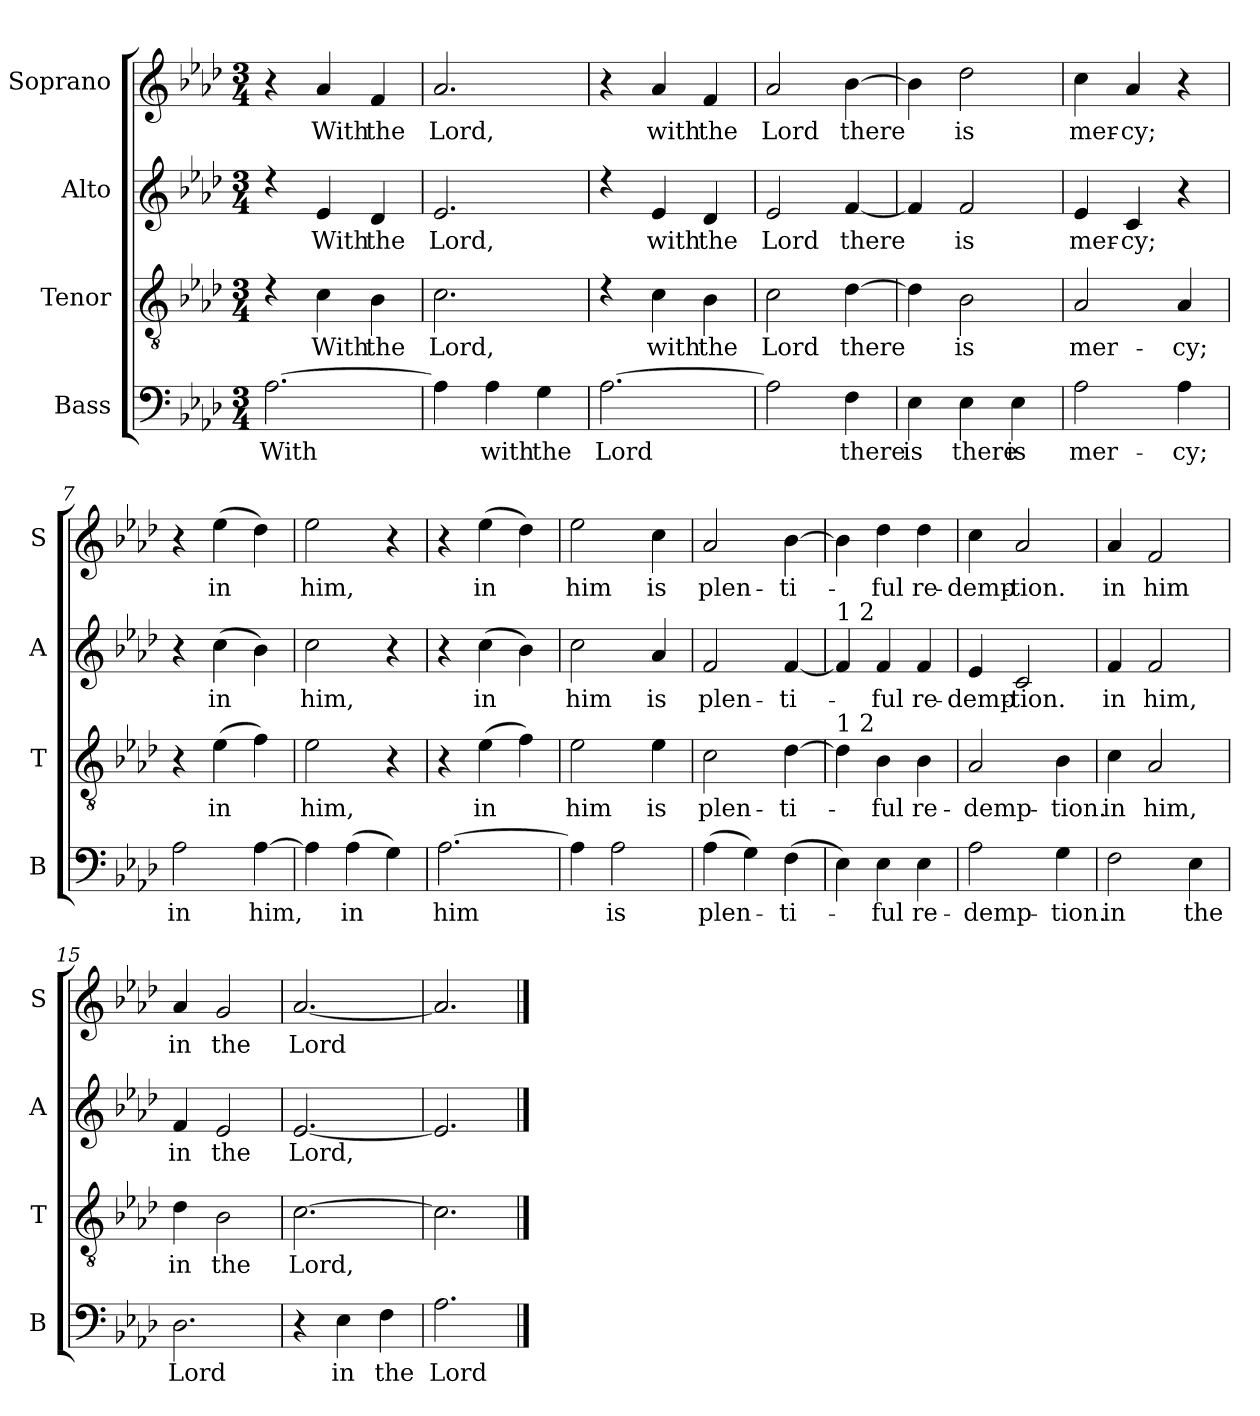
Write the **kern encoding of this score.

**kern	**text	**kern	**text	**kern	**text	**kern	**text
*part4	*part4	*part3	*part3	*part2	*part2	*part1	*part1
*staff4	*staff4	*staff3	*staff3	*staff2	*staff2	*staff1	*staff1
*I"Bass	*	*I"Tenor	*	*I"Alto	*	*I"Soprano	*
*I'B	*	*I'T	*	*I'A	*	*I'S	*
*clefF4	*	*clefGv2	*	*clefG2	*	*clefG2	*
*k[b-e-a-d-]	*	*k[b-e-a-d-]	*	*k[b-e-a-d-]	*	*k[b-e-a-d-]	*
*A-:	*	*A-:	*	*A-:	*	*A-:	*
*M3/4	*	*M3/4	*	*M3/4	*	*M3/4	*
=1	=1	=1	=1	=1	=1	=1	=1
!	!LO:LY:b	!	!	!	!	!	!
[>2.A-\	With	4rc	.	4rcc	.	4r	.
!	!	!	!LO:LY:b	!	!LO:LY:b	!	!LO:LY:b
.	.	4c\	With	4e-/	With	4a-/	With
!	!	!	!LO:LY:b	!	!LO:LY:b	!	!LO:LY:b
.	.	4B-\	the	4d-/	the	4f/	the
=2	=2	=2	=2	=2	=2	=2	=2
!	!	!	!LO:LY:b	!	!LO:LY:b	!	!LO:LY:b
4A-\]	.	2.c\	Lord,	2.e-/	Lord,	2.a-/	Lord,
!	!LO:LY:b	!	!	!	!	!	!
4A-\	with	.	.	.	.	.	.
!	!LO:LY:b	!	!	!	!	!	!
4G\	the	.	.	.	.	.	.
=3	=3	=3	=3	=3	=3	=3	=3
!	!LO:LY:b	!	!	!	!	!	!
[>2.A-\	Lord	4rc	.	4rcc	.	4r	.
!	!	!	!LO:LY:b	!	!LO:LY:b	!	!LO:LY:b
.	.	4c\	with	4e-/	with	4a-/	with
!	!	!	!LO:LY:b	!	!LO:LY:b	!	!LO:LY:b
.	.	4B-\	the	4d-/	the	4f/	the
=4	=4	=4	=4	=4	=4	=4	=4
!	!	!	!LO:LY:b	!	!LO:LY:b	!	!LO:LY:b
2A-\]	.	2c\	Lord	2e-/	Lord	2a-/	Lord
!	!LO:LY:b	!	!LO:LY:b	!	!LO:LY:b	!	!LO:LY:b
4F\	there	[>4d-\	there	[<4f/	there	[>4b-\	there
=5	=5	=5	=5	=5	=5	=5	=5
!	!LO:LY:b	!	!	!	!	!	!
4E-\	is	4d-\]	.	4f/]	.	4b-\]	.
!	!LO:LY:b	!	!LO:LY:b	!	!LO:LY:b	!	!LO:LY:b
4E-\	there	2B-\	is	2f/	is	2dd-\	is
!	!LO:LY:b	!	!	!	!	!	!
4E-\	is	.	.	.	.	.	.
!!LO:LB:g=z
=6	=6	=6	=6	=6	=6	=6	=6
!	!LO:LY:b	!	!LO:LY:b	!	!LO:LY:b	!	!LO:LY:b
2A-\	mer-	2A-/	mer-	4e-/	mer-	4cc\	mer-
!	!	!	!	!	!LO:LY:b	!	!LO:LY:b
.	.	.	.	4c/	-cy;	4a-/	-cy;
!	!LO:LY:b	!	!LO:LY:b	!	!	!	!
4A-\	-cy;	4A-/	-cy;	4r	.	4r	.
=7	=7	=7	=7	=7	=7	=7	=7
!	!LO:LY:b	!	!	!	!	!	!
2A-\	in	4r	.	4r	.	4r	.
!	!	!	!LO:LY:b	!	!LO:LY:b	!	!LO:LY:b
.	.	(>4e-\	in	(>4cc\	in	(>4ee-\	in
!	!LO:LY:b	!	!	!	!	!	!
[>4A-\	him,	4f\)	.	4b-\)	.	4dd-\)	.
=8	=8	=8	=8	=8	=8	=8	=8
!	!	!	!LO:LY:b	!	!LO:LY:b	!	!LO:LY:b
4A-\]	.	2e-\	him,	2cc\	him,	2ee-\	him,
!	!LO:LY:b	!	!	!	!	!	!
(>4A-\	in	.	.	.	.	.	.
4G\)	.	4r	.	4r	.	4r	.
=9	=9	=9	=9	=9	=9	=9	=9
!	!LO:LY:b	!	!	!	!	!	!
[>2.A-\	him	4r	.	4r	.	4r	.
!	!	!	!LO:LY:b	!	!LO:LY:b	!	!LO:LY:b
.	.	(>4e-\	in	(>4cc\	in	(>4ee-\	in
.	.	4f\)	.	4b-\)	.	4dd-\)	.
=10	=10	=10	=10	=10	=10	=10	=10
!	!	!	!LO:LY:b	!	!LO:LY:b	!	!LO:LY:b
4A-\]	.	2e-\	him	2cc\	him	2ee-\	him
!	!LO:LY:b	!	!	!	!	!	!
2A-\	is	.	.	.	.	.	.
!	!	!	!LO:LY:b	!	!LO:LY:b	!	!LO:LY:b
.	.	4e-\	is	4a-/	is	4cc\	is
=11	=11	=11	=11	=11	=11	=11	=11
!	!LO:LY:b	!	!LO:LY:b	!	!LO:LY:b	!	!LO:LY:b
(>4A-\	plen-	2c\	plen-	2f/	plen-	2a-/	plen-
4G\)	.	.	.	.	.	.	.
!	!LO:LY:b	!	!LO:LY:b	!	!LO:LY:b	!	!LO:LY:b
(>4F\	-ti-	[>4d-\	-ti-	[>4f/	-ti-	[>4b-\	-ti-
!!LO:PB:g=z
=12	=12	=12	=12	=12	=12	=12	=12
!	!	!	!	!LO:TX:a:t=1 2	!	!	!
!	!	!LO:TX:a:t=1 2	!	!	!	!	!
4E-\)	.	4d-\]	.	4f/]	.	4b-\]	.
!	!LO:LY:b	!	!LO:LY:b	!	!LO:LY:b	!	!LO:LY:b
4E-\	-ful	4B-\	-ful	4f/	-ful	4dd-\	-ful
!	!LO:LY:b	!	!LO:LY:b	!	!LO:LY:b	!	!LO:LY:b
4E-\	re-	4B-\	re-	4f/	re-	4dd-\	re-
=13	=13	=13	=13	=13	=13	=13	=13
!	!LO:LY:b	!	!LO:LY:b	!	!LO:LY:b	!	!LO:LY:b
2A-\	-demp-	2A-/	-demp-	4e-/	-demp-	4cc\	-demp-
!	!	!	!	!	!LO:LY:b:rj	!	!LO:LY:b:rj
.	.	.	.	2c/	-tion.	2a-/	-tion.
!	!LO:LY:b	!	!LO:LY:b	!	!	!	!
4G\	-tion.	4B-\	-tion.	.	.	.	.
=14	=14	=14	=14	=14	=14	=14	=14
!	!LO:LY:b	!	!LO:LY:b	!	!LO:LY:b	!	!LO:LY:b
2F\	in	4c\	in	4f/	in	4a-/	in
!	!	!	!LO:LY:b	!	!LO:LY:b	!	!LO:LY:b
.	.	2A-/	him,	2f/	him,	2f/	him
!	!LO:LY:b	!	!	!	!	!	!
4E-\	the	.	.	.	.	.	.
=15	=15	=15	=15	=15	=15	=15	=15
!	!LO:LY:b	!	!LO:LY:b	!	!LO:LY:b	!	!LO:LY:b
2.D-\	Lord	4d-\	in	4f/	in	4a-/	in
!	!	!	!LO:LY:b	!	!LO:LY:b	!	!LO:LY:b
.	.	2B-\	the	2e-/	the	2g/	the
=16	=16	=16	=16	=16	=16	=16	=16
!	!	!	!LO:LY:b	!	!LO:LY:b	!	!LO:LY:b
4r	.	[>2.c\	Lord,	[<2.e-/	Lord,	[<2.a-/	Lord
!	!LO:LY:b	!	!	!	!	!	!
4E-\	in	.	.	.	.	.	.
!	!LO:LY:b	!	!	!	!	!	!
4F\	the	.	.	.	.	.	.
=17	=17	=17	=17	=17	=17	=17	=17
!	!LO:LY:b	!	!	!	!	!	!
2.A-\	Lord	2.c\]	.	2.e-/]	.	2.a-/]	.
==	==	==	==	==	==	==	==
*-	*-	*-	*-	*-	*-	*-	*-
